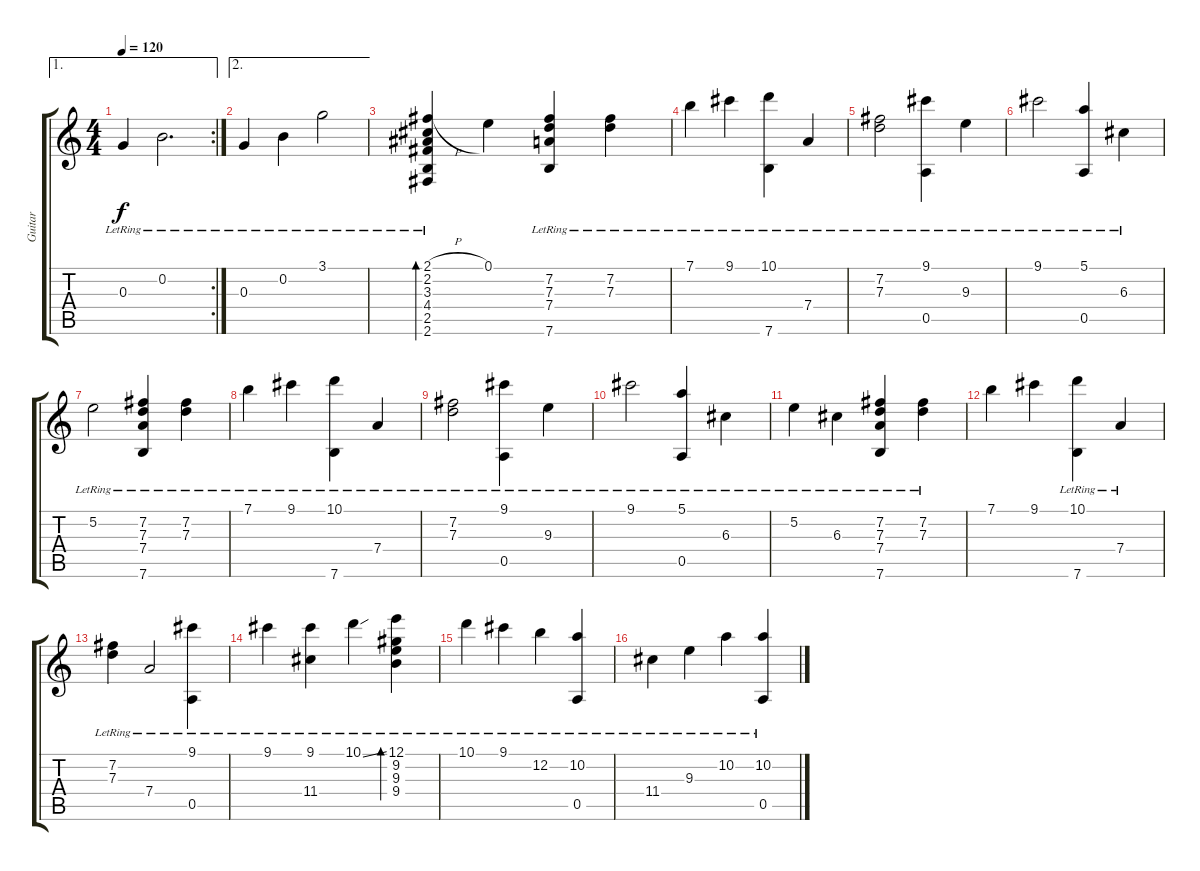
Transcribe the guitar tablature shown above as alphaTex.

\track ("Guitar" "Guitar") {instrument acousticguitarsteel}
\staff {score tabs}
\tuning (E4 B3 G3 D3 A2 E2) {hide}
\ae 1
\rc 2
\ts (4 4)
\tempo 120
\clef g2
\ks c
0.3{lr}.4{dy f} 0.2{lr}.2{d} |
\ae 2
0.3{lr}.4 0.2{lr}.4 3.1{lr}.2 |
(2.1{h lr} 2.2{lr} 3.3{lr} 4.4{lr} 2.5{lr} 2.6{lr}).4{bd 240} 0.1.4 (7.2{lr} 7.3{lr} 7.4{lr} 7.6{lr}).4 (7.2{lr} 7.3{lr}).4 |
7.1{lr}.4 9.1{lr}.4 (10.1{lr} 7.6{lr}).4 7.4{lr}.4 |
(7.2{lr} 7.3{lr}).2 (9.1{lr} 0.5{lr}).4 9.3{lr}.4 |
9.1{lr}.2 (5.1{lr} 0.5{lr}).4 6.3{lr}.4 |
5.2{lr}.2 (7.2{lr} 7.3{lr} 7.4{lr} 7.6{lr}).4 (7.2{lr} 7.3{lr}).4 |
7.1{lr}.4 9.1{lr}.4 (10.1{lr} 7.6{lr}).4 7.4{lr}.4 |
(7.2{lr} 7.3{lr}).2 (9.1{lr} 0.5{lr}).4 9.3{lr}.4 |
9.1{lr}.2 (5.1{lr} 0.5{lr}).4 6.3{lr}.4 |
5.2{lr}.4 6.3{lr}.4 (7.2{lr} 7.3{lr} 7.4{lr} 7.6{lr}).4 (7.2{lr} 7.3{lr}).4 |
7.1.4 9.1.4 (10.1{lr} 7.6{lr}).4 7.4{lr}.4 |
(7.2{lr} 7.3{lr}).4 7.4{lr}.2 (9.1{lr} 0.5{lr}).4 |
9.1{lr}.4 (9.1{lr} 11.4{lr}).4 10.1{ss lr}.4 (12.1{lr} 9.2{lr} 9.3{lr} 9.4{lr}).4{bd 240} |
10.1{lr}.4 9.1{lr}.4 12.2{lr}.4 (10.2{lr} 0.5{lr}).4 |
11.4{lr}.4 9.3{lr}.4 10.2{lr}.4 (10.2{lr} 0.5{lr}).4
